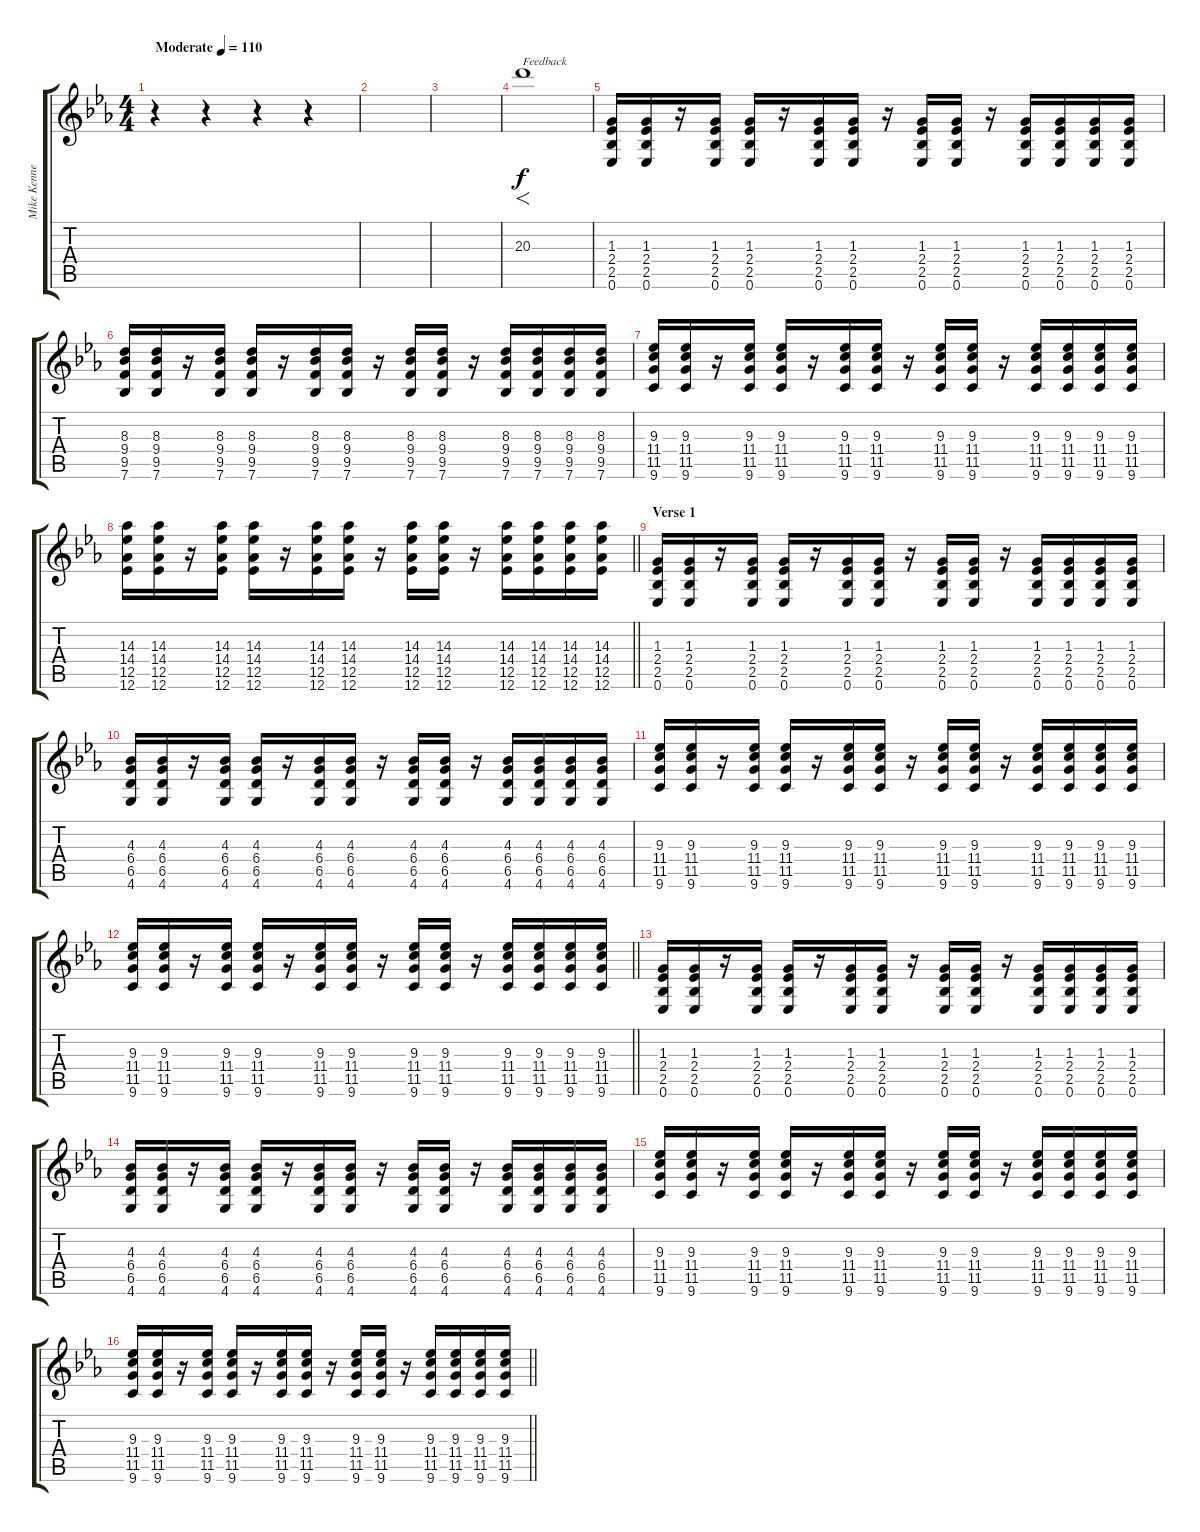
\track ("Mike Kennerty (Rhythm Guitar)" "Mike Kenne") {instrument overdrivenguitar}
\staff {score tabs}
\tuning (Eb4 Bb3 Gb3 Db3 Ab2 Eb2) {hide}
\ts (4 4)
\tempo (110 "Moderate")
\clef g2
\ks eb
r.4{dy f instrument overdrivenguitar} r.4 r.4 r.4 |
|
|
20.3.1{f txt "Feedback"} |
(1.3 2.4 2.5 0.6).16 (1.3 2.4 2.5 0.6).16 r.16 (1.3 2.4 2.5 0.6).16 (1.3 2.4 2.5 0.6).16 r.16 (1.3 2.4 2.5 0.6).16 (1.3 2.4 2.5 0.6).16 r.16 (1.3 2.4 2.5 0.6).16 (1.3 2.4 2.5 0.6).16 r.16 (1.3 2.4 2.5 0.6).16 (1.3 2.4 2.5 0.6).16 (1.3 2.4 2.5 0.6).16 (1.3 2.4 2.5 0.6).16 |
(8.3 9.4 9.5 7.6).16 (8.3 9.4 9.5 7.6).16 r.16 (8.3 9.4 9.5 7.6).16 (8.3 9.4 9.5 7.6).16 r.16 (8.3 9.4 9.5 7.6).16 (8.3 9.4 9.5 7.6).16 r.16 (8.3 9.4 9.5 7.6).16 (8.3 9.4 9.5 7.6).16 r.16 (8.3 9.4 9.5 7.6).16 (8.3 9.4 9.5 7.6).16 (8.3 9.4 9.5 7.6).16 (8.3 9.4 9.5 7.6).16 |
(9.3 11.4 11.5 9.6).16 (9.3 11.4 11.5 9.6).16 r.16 (9.3 11.4 11.5 9.6).16 (9.3 11.4 11.5 9.6).16 r.16 (9.3 11.4 11.5 9.6).16 (9.3 11.4 11.5 9.6).16 r.16 (9.3 11.4 11.5 9.6).16 (9.3 11.4 11.5 9.6).16 r.16 (9.3 11.4 11.5 9.6).16 (9.3 11.4 11.5 9.6).16 (9.3 11.4 11.5 9.6).16 (9.3 11.4 11.5 9.6).16 |
\barLineRight lightlight
(14.3 14.4 12.5 12.6).16 (14.3 14.4 12.5 12.6).16 r.16 (14.3 14.4 12.5 12.6).16 (14.3 14.4 12.5 12.6).16 r.16 (14.3 14.4 12.5 12.6).16 (14.3 14.4 12.5 12.6).16 r.16 (14.3 14.4 12.5 12.6).16 (14.3 14.4 12.5 12.6).16 r.16 (14.3 14.4 12.5 12.6).16 (14.3 14.4 12.5 12.6).16 (14.3 14.4 12.5 12.6).16 (14.3 14.4 12.5 12.6).16 |
\section ("" "Verse 1")
(1.3 2.4 2.5 0.6).16 (1.3 2.4 2.5 0.6).16 r.16 (1.3 2.4 2.5 0.6).16 (1.3 2.4 2.5 0.6).16 r.16 (1.3 2.4 2.5 0.6).16 (1.3 2.4 2.5 0.6).16 r.16 (1.3 2.4 2.5 0.6).16 (1.3 2.4 2.5 0.6).16 r.16 (1.3 2.4 2.5 0.6).16 (1.3 2.4 2.5 0.6).16 (1.3 2.4 2.5 0.6).16 (1.3 2.4 2.5 0.6).16 |
(4.3 6.4 6.5 4.6).16 (4.3 6.4 6.5 4.6).16 r.16 (4.3 6.4 6.5 4.6).16 (4.3 6.4 6.5 4.6).16 r.16 (4.3 6.4 6.5 4.6).16 (4.3 6.4 6.5 4.6).16 r.16 (4.3 6.4 6.5 4.6).16 (4.3 6.4 6.5 4.6).16 r.16 (4.3 6.4 6.5 4.6).16 (4.3 6.4 6.5 4.6).16 (4.3 6.4 6.5 4.6).16 (4.3 6.4 6.5 4.6).16 |
(9.3 11.4 11.5 9.6).16 (9.3 11.4 11.5 9.6).16 r.16 (9.3 11.4 11.5 9.6).16 (9.3 11.4 11.5 9.6).16 r.16 (9.3 11.4 11.5 9.6).16 (9.3 11.4 11.5 9.6).16 r.16 (9.3 11.4 11.5 9.6).16 (9.3 11.4 11.5 9.6).16 r.16 (9.3 11.4 11.5 9.6).16 (9.3 11.4 11.5 9.6).16 (9.3 11.4 11.5 9.6).16 (9.3 11.4 11.5 9.6).16 |
\barLineRight lightlight
(9.3 11.4 11.5 9.6).16 (9.3 11.4 11.5 9.6).16 r.16 (9.3 11.4 11.5 9.6).16 (9.3 11.4 11.5 9.6).16 r.16 (9.3 11.4 11.5 9.6).16 (9.3 11.4 11.5 9.6).16 r.16 (9.3 11.4 11.5 9.6).16 (9.3 11.4 11.5 9.6).16 r.16 (9.3 11.4 11.5 9.6).16 (9.3 11.4 11.5 9.6).16 (9.3 11.4 11.5 9.6).16 (9.3 11.4 11.5 9.6).16 |
(1.3 2.4 2.5 0.6).16 (1.3 2.4 2.5 0.6).16 r.16 (1.3 2.4 2.5 0.6).16 (1.3 2.4 2.5 0.6).16 r.16 (1.3 2.4 2.5 0.6).16 (1.3 2.4 2.5 0.6).16 r.16 (1.3 2.4 2.5 0.6).16 (1.3 2.4 2.5 0.6).16 r.16 (1.3 2.4 2.5 0.6).16 (1.3 2.4 2.5 0.6).16 (1.3 2.4 2.5 0.6).16 (1.3 2.4 2.5 0.6).16 |
(4.3 6.4 6.5 4.6).16 (4.3 6.4 6.5 4.6).16 r.16 (4.3 6.4 6.5 4.6).16 (4.3 6.4 6.5 4.6).16 r.16 (4.3 6.4 6.5 4.6).16 (4.3 6.4 6.5 4.6).16 r.16 (4.3 6.4 6.5 4.6).16 (4.3 6.4 6.5 4.6).16 r.16 (4.3 6.4 6.5 4.6).16 (4.3 6.4 6.5 4.6).16 (4.3 6.4 6.5 4.6).16 (4.3 6.4 6.5 4.6).16 |
(9.3 11.4 11.5 9.6).16 (9.3 11.4 11.5 9.6).16 r.16 (9.3 11.4 11.5 9.6).16 (9.3 11.4 11.5 9.6).16 r.16 (9.3 11.4 11.5 9.6).16 (9.3 11.4 11.5 9.6).16 r.16 (9.3 11.4 11.5 9.6).16 (9.3 11.4 11.5 9.6).16 r.16 (9.3 11.4 11.5 9.6).16 (9.3 11.4 11.5 9.6).16 (9.3 11.4 11.5 9.6).16 (9.3 11.4 11.5 9.6).16 |
\barLineRight lightlight
(9.3 11.4 11.5 9.6).16 (9.3 11.4 11.5 9.6).16 r.16 (9.3 11.4 11.5 9.6).16 (9.3 11.4 11.5 9.6).16 r.16 (9.3 11.4 11.5 9.6).16 (9.3 11.4 11.5 9.6).16 r.16 (9.3 11.4 11.5 9.6).16 (9.3 11.4 11.5 9.6).16 r.16 (9.3 11.4 11.5 9.6).16 (9.3 11.4 11.5 9.6).16 (9.3 11.4 11.5 9.6).16 (9.3 11.4 11.5 9.6).16
